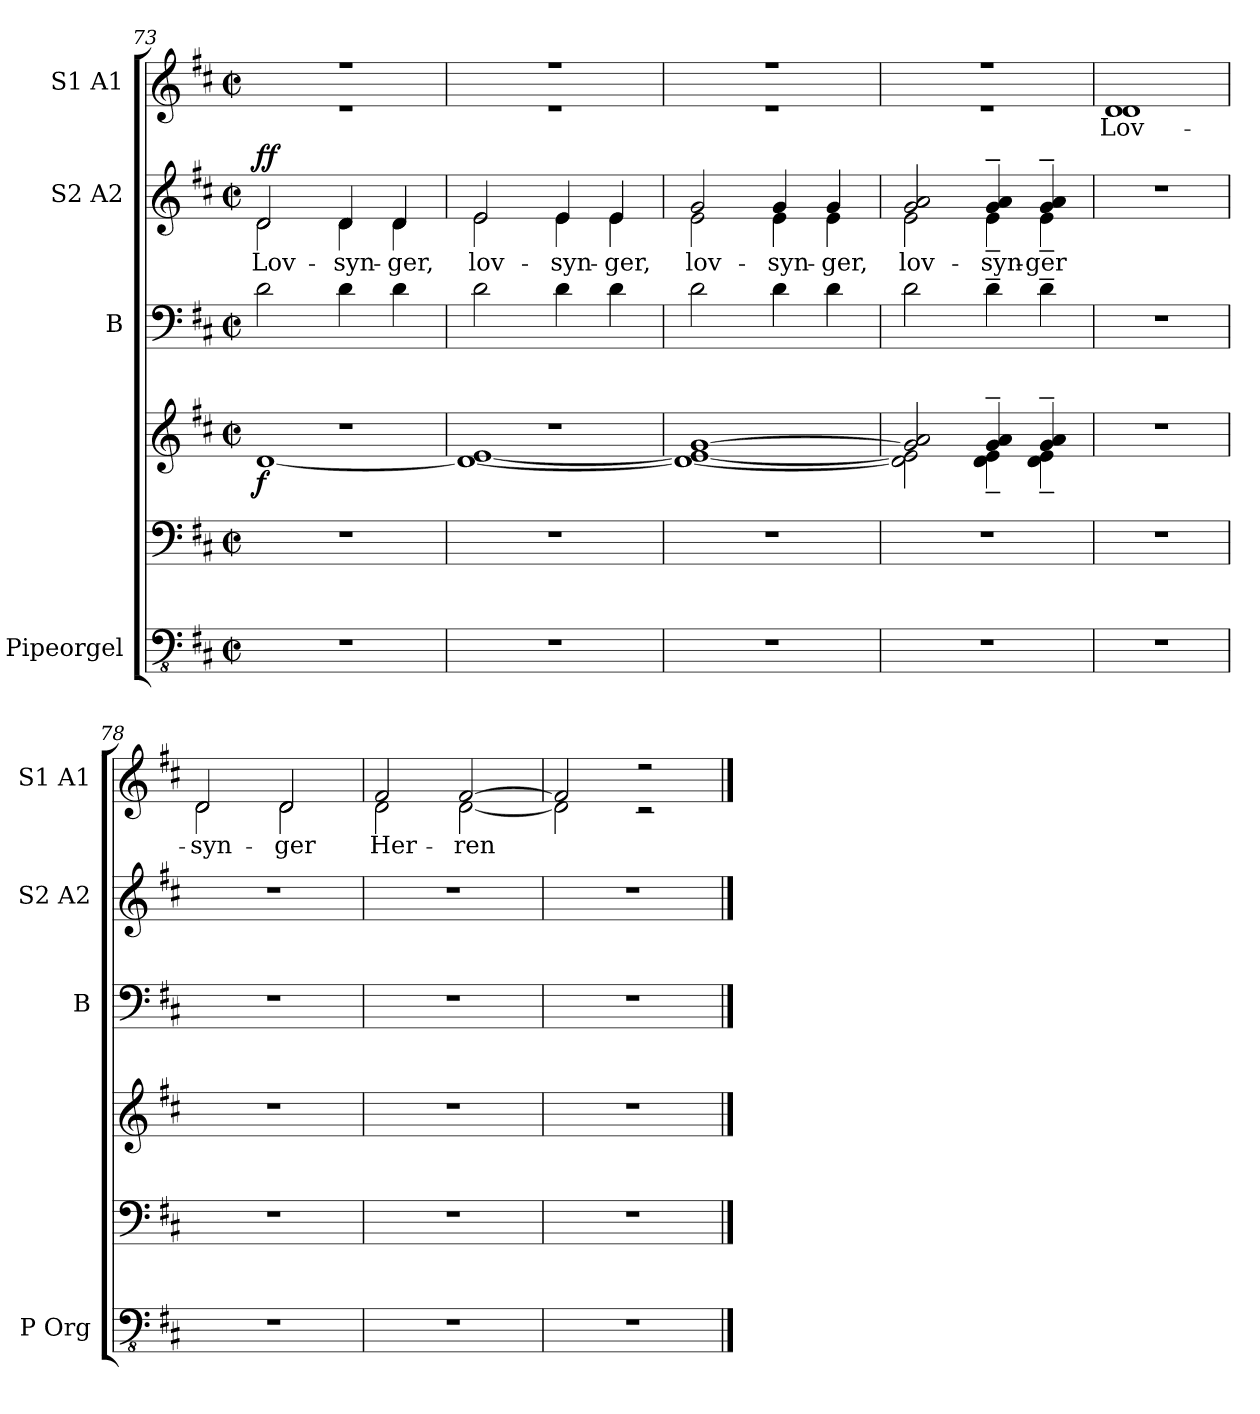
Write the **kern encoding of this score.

**kern	**kern	**kern	**dynam	**kern	**kern	**text	**dynam	**kern	**text
*part4	*part4	*part4	*part4	*part3	*part2	*part2	*part2	*part1	*part1
*staff6	*staff5	*staff4	*staff4/5/6	*staff3	*staff2	*staff2	*staff2	*staff1	*staff1
*I"Pipeorgel	*	*	*	*I"B	*I"S2 A2	*	*	*I"S1 A1	*
*I'P Org	*	*	*	*I'B	*I'S2 A2	*	*	*I'S1 A1	*
*clefFv4	*clefF4	*clefG2	*	*clefF4	*clefG2	*	*	*clefG2	*
*k[f#c#]	*k[f#c#]	*k[f#c#]	*	*k[f#c#]	*k[f#c#]	*	*	*k[f#c#]	*
*M2/2	*M2/2	*M2/2	*	*M2/2	*M2/2	*	*	*M2/2	*
*met(c|)	*met(c|)	*met(c|)	*	*met(c|)	*met(c|)	*	*	*met(c|)	*
=73	=73	=73	=73	=73	=73	=73	=73	=73	=73
*	*	*^	*	*	*	*	*	*	*
!	!	!	!	!LO:DY:b	!	!	!LO:LY:b	!LO:DY:a	!	!
*	*	*	*	*	*	*^	*	*	*^	*
1r	1r	1r	[1d	f	2d\	2d/	2d\	Lov-	ff	1r	1r	.
!	!	!	!	!	!	!	!	!LO:LY:b	!	!	!	!
.	.	.	.	.	4d\	4d/	4d\	-syn-	.	.	.	.
!	!	!	!	!	!	!	!	!LO:LY:b	!	!	!	!
.	.	.	.	.	4d\	4d/	4d\	-ger,	.	.	.	.
=74	=74	=74	=74	=74	=74	=74	=74	=74	=74	=74	=74	=74
!	!	!	!	!	!	!	!	!LO:LY:b	!	!	!	!
1r	1r	1r	1d_ [1e	.	2d\	2e/	2e\	lov-	.	1r	1r	.
!	!	!	!	!	!	!	!	!LO:LY:b	!	!	!	!
.	.	.	.	.	4d\	4e/	4e\	-syn-	.	.	.	.
!	!	!	!	!	!	!	!	!LO:LY:b	!	!	!	!
.	.	.	.	.	4d\	4e/	4e\	-ger,	.	.	.	.
=75	=75	=75	=75	=75	=75	=75	=75	=75	=75	=75	=75	=75
!	!	!	!	!	!	!	!	!LO:LY:b	!	!	!	!
1r	1r	[1g	1d_ 1e_	.	2d\	2g/	2e\	lov-	.	1r	1r	.
!	!	!	!	!	!	!	!	!LO:LY:b	!	!	!	!
.	.	.	.	.	4d\	4g/	4e\	-syn-	.	.	.	.
!	!	!	!	!	!	!	!	!LO:LY:b	!	!	!	!
.	.	.	.	.	4d\	4g/	4e\	-ger,	.	.	.	.
=76	=76	=76	=76	=76	=76	=76	=76	=76	=76	=76	=76	=76
!	!	!	!	!	!	!	!	!LO:LY:b	!	!	!	!
1r	1r	2g/] 2a/	2d\] 2e\]	.	2d\	2g/ 2a/	2e\	lov-	.	1r	1r	.
!	!	!	!	!	!	!	!	!LO:LY:b	!	!	!	!
.	.	4g/~ 4a/~	4d\~ 4e\~	.	4d~\	4g/~ 4a/~	4e~\	-syn-	.	.	.	.
!	!	!	!	!	!	!	!	!LO:LY:b	!	!	!	!
.	.	4g/~ 4a/~	4d\~ 4e\~	.	4d~\	4g/~ 4a/~	4e~\	-ger	.	.	.	.
=77	=77	=77	=77	=77	=77	=77	=77	=77	=77	=77	=77	=77
!	!	!	!	!	!	!	!	!	!	!	!	!LO:LY:b
*	*	*v	*v	*	*	*v	*v	*	*	*	*	*
1r	1r	1r	.	1r	1r	.	.	1d	1d	Lov-
!!LO:LB:g=z	!!
=78	=78	=78	=78	=78	=78	=78	=78	=78	=78	=78
!	!	!	!	!	!	!	!	!	!	!LO:LY:b
1r	1r	1r	.	1r	1r	.	.	2d/	2d\	-syn-
!	!	!	!	!	!	!	!	!	!	!LO:LY:b
.	.	.	.	.	.	.	.	2d/	2d\	-ger
=79	=79	=79	=79	=79	=79	=79	=79	=79	=79	=79
!	!	!	!	!	!	!	!	!	!	!LO:LY:b
1r	1r	1r	.	1r	1r	.	.	2f#/	2d\	Her-
!	!	!	!	!	!	!	!	!	!	!LO:LY:b
.	.	.	.	.	.	.	.	[2f#/	[2d\	-ren
=80	=80	=80	=80	=80	=80	=80	=80	=80	=80	=80
1r	1r	1r	.	1r	1r	.	.	2f#/]	2d\]	.
.	.	.	.	.	.	.	.	2r	2r	.
*	*	*	*	*	*	*	*	*v	*v	*
==	==	==	==	==	==	==	==	==	==
*-	*-	*-	*-	*-	*-	*-	*-	*-	*-
